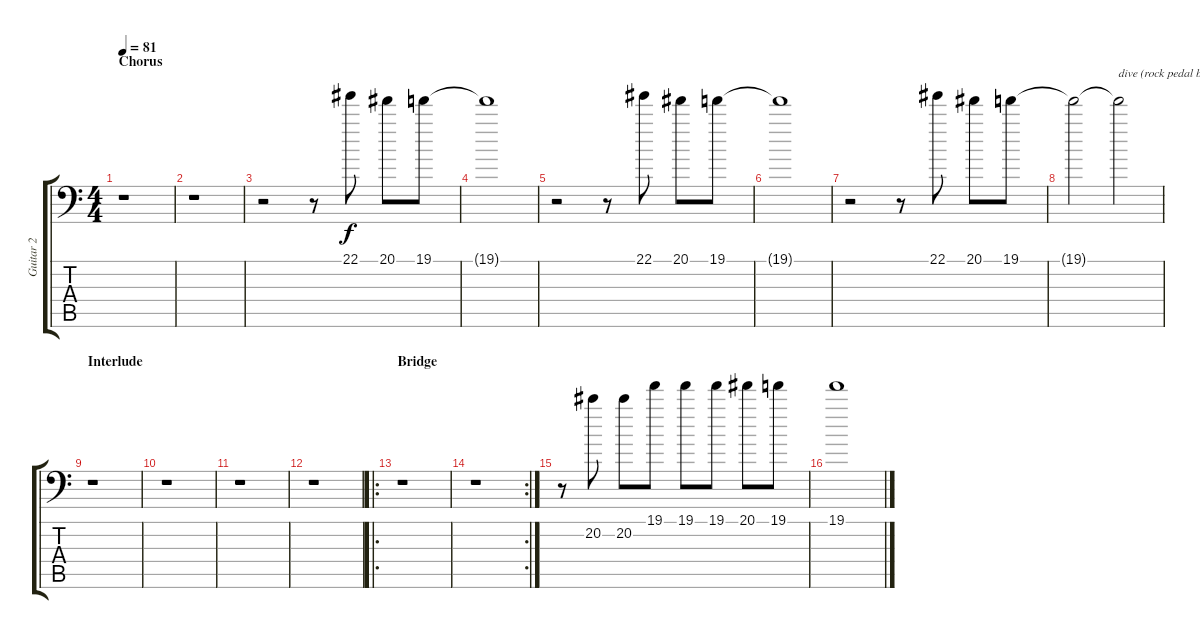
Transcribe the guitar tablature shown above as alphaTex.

\track ("Guitar 2" "Guitar 2") {instrument distortionguitar}
\staff {score tabs}
\tuning (Bb3 F3 Db3 Ab2 Eb2 Bb1) {hide}
\ts (4 4)
\section ("" "Chorus")
\tempo 81
\clef f4
\ks c
r.1{dy f} |
r.1 |
r.2 r.8 22.1.8 20.1.8 19.1.8 |
19.1{t}.1 |
r.2 r.8 22.1.8 20.1.8 19.1.8 |
19.1{t}.1 |
r.2 r.8 22.1.8 20.1.8 19.1.8 |
19.1{t}.2 19.1{t}.2{txt "dive (rock pedal backward)"} |
\section ("" "Interlude")
r.1 |
r.1 |
r.1 |
r.1 |
\ro
\section ("" "Bridge")
r.1 |
\rc 2
r.1 |
r.8 20.2.8 20.2.8 19.1.8 19.1.8 19.1.8 20.1.8 19.1.8 |
19.1.1
